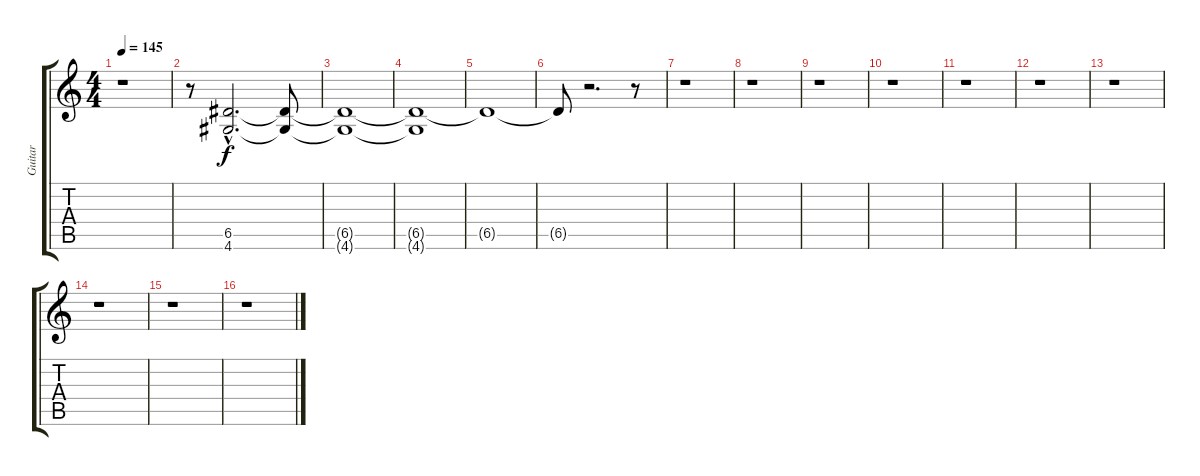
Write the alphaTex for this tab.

\track ("Guitar" "Guitar") {instrument distortionguitar}
\staff {score tabs}
\tuning (E4 B3 G3 D3 A2 E2) {hide}
\ts (4 4)
\tempo 145
\clef g2
\ks c
r.1{dy f} |
r.8 (6.5{hac} 4.6{hac}).2{d} (6.5{t} 4.6{t}).8 |
(6.5{t} 4.6{t}).1 |
(6.5{t} 4.6{t}).1 |
6.5{t}.1 |
6.5{t}.8 r.2{d} r.8 |
r.1 |
r.1 |
r.1 |
r.1 |
r.1 |
r.1 |
r.1 |
r.1 |
r.1 |
r.1
